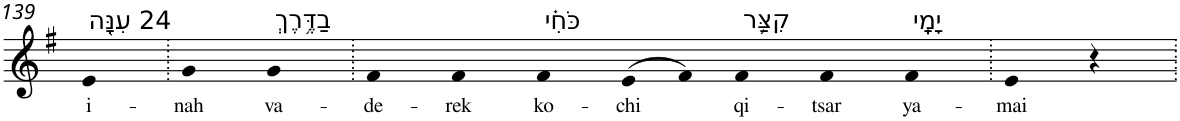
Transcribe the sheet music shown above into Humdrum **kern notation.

**kern	**text
*part1	*part1
*staff1	*staff1
*I"Piano	*
*I'Pno	*
!!LO:PB:g=z
*clefG2	*
*k[f#]	*
*G:	*
=139	=139
!LO:TX:a:t=24 עִנָּ֖ה	!
!	!LO:LY:b
4e	i-
=140.	=140.
!	!LO:LY:b
4g	-nah
!LO:TX:a:t=בַדֶּ֥רֶךְ	!
!	!LO:LY:b
4g	va-
=141.	=141.
!	!LO:LY:b
4f#	-de-
!	!LO:LY:b
4f#	-rek
!LO:TX:a:t=כֹּחִ֗י	!
!	!LO:LY:b
4f#	ko-
!	!LO:LY:b
(>8e	-chi
8f#)	.
!LO:TX:a:t=קִצַּ֥ר	!
!	!LO:LY:b
4f#	qi-
!	!LO:LY:b
4f#	-tsar
!LO:TX:a:t=יָמָֽי	!
!	!LO:LY:b
4f#	ya-
=142.	=142.
!	!LO:LY:b
4e	-mai
4r	.
=.	=.
*-	*-
